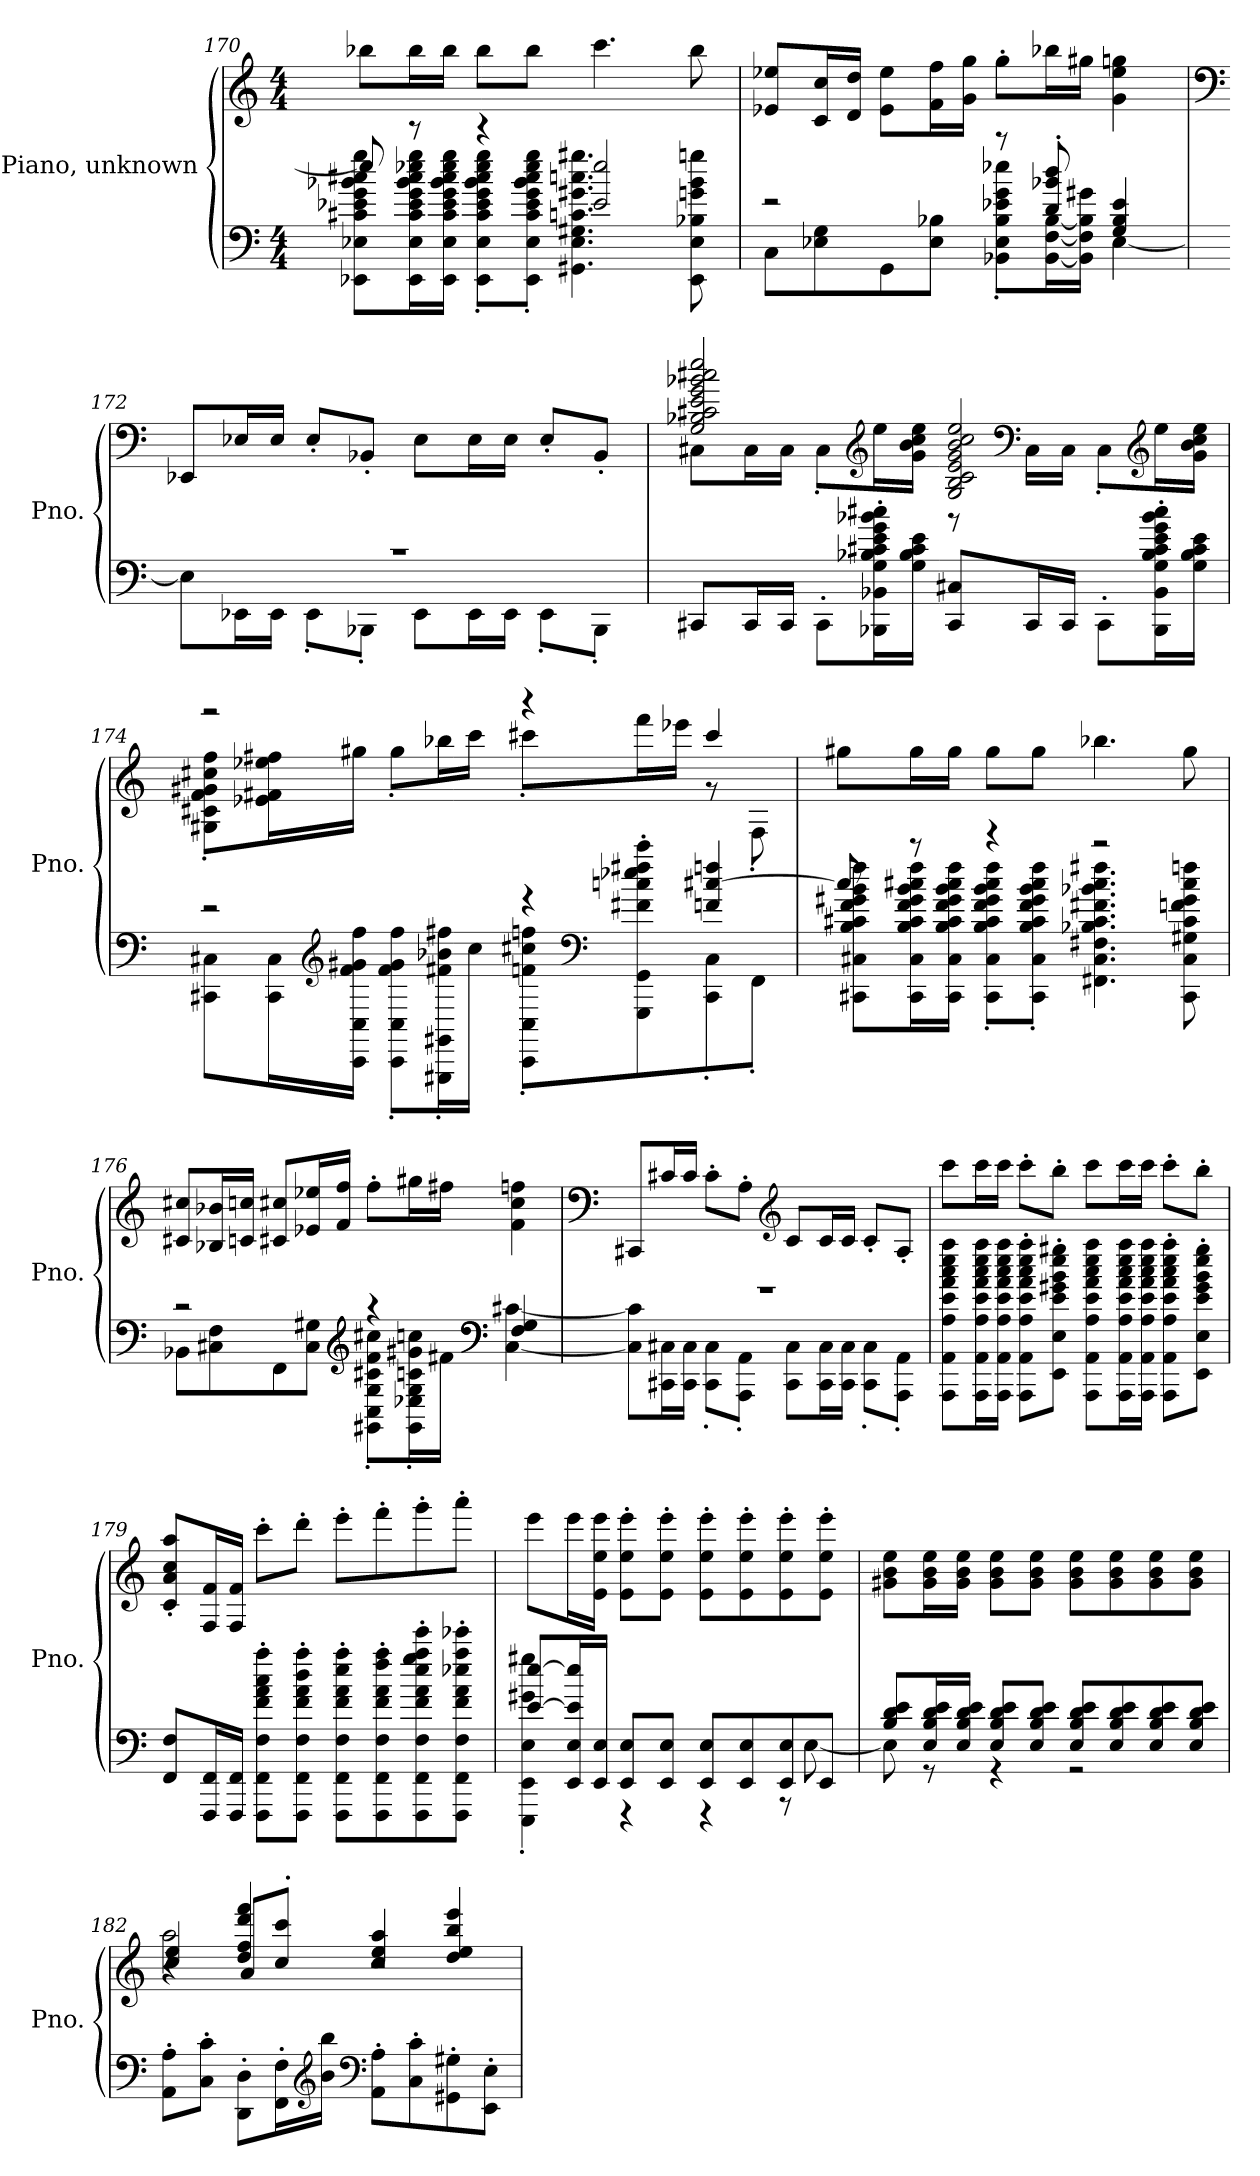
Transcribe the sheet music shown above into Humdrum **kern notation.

**kern	**kern
*part1	*part1
*staff2	*staff1
*I"Piano, unknown	*
*I'Pno.	*
*clefF4	*clefG2
*k[]	*k[]
*M4/4	*M4/4
=170	=170
*^	*
8ee-/]	8EE-X\ 8E-X\ 8c#X\ 8e-X\ 8g\ 8b-X\ 8cc#X\ 8gg\L	8bb-X\L
8r	16EE-\ 16E-\ 16c#\ 16e-\ 16g\ 16b-\ 16cc#\ 16ee-X\ 16gg\L	16bb-\L
.	16EE-\ 16E-\ 16c#\ 16e-\ 16g\ 16b-\ 16cc#\ 16ee-\ 16gg\JJ	16bb-\JJ
4r	8EE-\' 8E-\' 8c#\' 8e-\' 8g\' 8b-\' 8cc#\' 8ee-\' 8gg\'L	8bb-\L
.	8EE-\' 8E-\' 8c#\' 8e-\' 8g\' 8b-\' 8cc#\' 8ee-\' 8gg\'J	8bb-\J
2e-/ 2ee-/	4.GG#X\ 4.E-\ 4.G#X\ 4.cn\ 4.g#X\ 4.ccn\ 4.gg#X\	4.ccc\
.	8EE-\ 8E-\ 8B-X\ 8gn\ 8b-\ 8ggn\	8bb-\
!!LO:LB:g=z
=171	=171	=171
2r	8C\L	8e-X/ 8ee-X/L
.	8E-X\ 8G\	16c/ 16cc/L
.	.	16d/ 16dd/JJ
.	8GG\	8e-\ 8ee-\L
.	8E-\ 8B-X\J	16f\ 16ff\L
.	.	16g\ 16gg\JJ
8r	8BB-X\' 8E-\' 8B-\' 8e-X\' 8g\' 8ee-X\'L	8gg'\L
8d/' 8b-X/' 8dd/'	[16BB-\ [16F\ [16B-\L	16bb-X\L
.	16BB-\] 16F\] 16B-\] 16g#X\JJ	16gg#X\JJ
4G/ 4B-/ 4e-/	[4E-\	4g\ 4ee-\ 4ggn\
=172	=172	=172
*	*	*clefF4
1r	8E-\L]	8EE-X/L
.	16EE-X\L	16E-X/L
.	16EE-\JJ	16E-/JJ
.	8EE-'\L	8E-'/L
.	8BBB-X'\J	8BB-X'/J
.	8EE-\L	8E-\L
.	16EE-\L	16E-\L
.	16EE-\JJ	16E-\JJ
.	8EE-'\L	8E-'/L
.	8BBB-'\J	8BB-'/J
*v	*v	*
!!LO:LB:g=z
=173	=173
*	*^
8CC#X/L	2G/ 2B-X/ 2c#X/ 2e/ 2g/ 2b-X/ 2cc#X/ 2ee/	8C#X\L
16CC#/L	.	16C#\L
16CC#/JJ	.	16C#\JJ
8CC#'\L	.	8C#'\L
*	*clefG2	*
16BBB-X\' 16BB-X\' 16G\' 16B-X\' 16c#X\' 16e\' 16g\' 16b-X\' 16cc#X\'L	.	16ee\L
16G\ 16B-\ 16c#\ 16e\JJ	.	16g\ 16b-\ 16cc#\ 16ee\JJ
8CC#/ 8C#X/L	2G/ 2B-/ 2c#/ 2e/ 2g/ 2b-/ 2cc#/ 2ee/	8r
*	*clefF4	*
16CC#/L	.	16C#\LL
16CC#/JJ	.	16C#\JJ
8CC#'\L	.	8C#'\L
*	*clefG2	*
16BBB-\' 16BB-\' 16G\' 16B-\' 16c#\' 16e\' 16g\' 16b-\' 16cc#\'L	.	16ee\L
16G\ 16B-\ 16c#\ 16e\JJ	.	16g\ 16b-\ 16cc#\ 16ee\JJ
!!LO:PB:g=z	!!
=174	=174	=174
*^	*	*
2r	8CC#X\ 8C#X\L	2r	8G#X\' 8c#X\' 8f\' 8g#X\' 8cc#X\' 8ff\'L
.	16CC#\ 16C#\L	.	16e-X\ 16f#X\ 16ee-X\ 16ff#X\L
*clefG2	*	*	*
.	16CC#\ 16C#\ 16f\ 16g#X\ 16ff\JJ	.	16gg#X\JJ
.	8CC#\' 8C#\' 8f\' 8g#\' 8ff\'L	.	8gg#'\L
.	16GGG#X\' 16GG#X\' 16f#X\' 16b-X\' 16ff#X\'L	.	16bb-X\L
.	16cc\JJ	.	16ccc\JJ
4r	8CC#\' 8C#\' 8fn\' 8cc#X\' 8ffn\'L	4r	8ccc#X'\L
*clefF4	*	*	*
.	8GGG#\' 8GG#\' 8f#X\' 8ccn\' 8ee-X\' 8ff#X\' 8ccc\'	.	16fff\L
.	.	.	16eee-X\JJ
4fn/ [4cc#X/ 4ffn/	8CC#\' 8C#\'	4ccc#/	8r
.	8FF'\J	.	8F'\
*	*	*v	*v
!!LO:LB:g=z
=175	=175	=175
8cc#/]	8CC#X\ 8C#X\ 8B\ 8c#X\ 8f\ 8g#X\ 8b\ 8ff\L	8gg#X\L
8r	16CC#\ 16C#\ 16B\ 16c#\ 16f\ 16g#\ 16b\ 16cc#X\ 16ff\L	16gg#\L
.	16CC#\ 16C#\ 16B\ 16c#\ 16f\ 16g#\ 16b\ 16cc#\ 16ff\JJ	16gg#\JJ
4r	8CC#\' 8C#\' 8B\' 8c#\' 8f\' 8g#\' 8b\' 8cc#\' 8ff\'L	8gg#\L
.	8CC#\' 8C#\' 8B\' 8c#\' 8f\' 8g#\' 8b\' 8cc#\' 8ff\'J	8gg#\J
2r	4.FF#X\ 4.C#\ 4.F#X\ 4.B-X\ 4.c#\ 4.f#X\ 4.b-X\ 4.cc#\ 4.ff#X\	4.bb-X\
.	8CC#\ 8C#\ 8G#X\ 8c#\ 8fn\ 8g#\ 8cc#\ 8ffn\	8gg#\
=176	=176	=176
2r	8BB-X\L	8c#X/ 8cc#X/L
.	8C#X\ 8F\	16B-X/ 16b-X/L
.	.	16cn/ 16ccn/JJ
.	8FF\	8c#X/ 8cc#X/L
.	8C#\ 8G#X\J	16e-X/ 16ee-X/L
.	.	16f/ 16ff/JJ
*clefG2	*	*
4r	8GG#X\' 8C#\' 8G#\' 8c#X\' 8f\' 8cc#X\'L	8ff'\L
.	16GG#\' 16E-X\' 16G#\' 16cn\' 16g#X\' 16ccn\'L	16gg#X\L
.	16f#X\JJ	16ff#X\JJ
*clefF4	*	*
4F/ 4G#/	[4C#\ [4c#X\	4f\ 4cc#\ 4ffn\
!!LO:LB:g=z
=177	=177	=177
*	*	*clefF4
1r	8C#\] 8c#\]L	8CC#X/L
.	16CC#X\ 16C#X\L	16c#X/L
.	16CC#\ 16C#\JJ	16c#/JJ
.	8CC#\' 8C#\'L	8c#'\L
.	8AAA\' 8AA\'J	8A'\J
*	*	*clefG2
.	8CC#\ 8C#\L	8c#/L
.	16CC#\ 16C#\L	16c#/L
.	16CC#\ 16C#\JJ	16c#/JJ
.	8CC#\' 8C#\'L	8c#'/L
.	8AAA\' 8AA\'J	8A'/J
*v	*v	*
=178	=178
8AAA\ 8AA\ 8A\ 8e\ 8a\ 8cc\ 8ee\ 8aa\L	8ccc\L
16AAA\ 16AA\ 16A\ 16e\ 16a\ 16cc\ 16ee\ 16aa\L	16ccc\L
16AAA\ 16AA\ 16A\ 16e\ 16a\ 16cc\ 16ee\ 16aa\JJ	16ccc\JJ
8AAA\' 8AA\' 8A\' 8e\' 8a\' 8cc\' 8ee\' 8aa\'L	8ccc'\L
8EE\' 8E\' 8e\' 8g#X\' 8b\' 8ee\' 8gg#X\'J	8bb'\J
8AAA\ 8AA\ 8A\ 8e\ 8a\ 8cc\ 8ee\ 8aa\L	8ccc\L
16AAA\ 16AA\ 16A\ 16e\ 16a\ 16cc\ 16ee\ 16aa\L	16ccc\L
16AAA\ 16AA\ 16A\ 16e\ 16a\ 16cc\ 16ee\ 16aa\JJ	16ccc\JJ
8AAA\' 8AA\' 8A\' 8e\' 8a\' 8cc\' 8ee\' 8aa\'L	8ccc'\L
8EE\' 8E\' 8e\' 8g#\' 8b\' 8ee\' 8gg#\'J	8bb'\J
=179	=179
8FF/ 8F/L	8c/' 8a/' 8cc/' 8aa/'L
16FFF/ 16FF/L	16F/ 16f/L
16FFF/ 16FF/JJ	16F/ 16f/JJ
8FFF\' 8FF\' 8F\' 8f\' 8a\' 8cc\' 8aa\'L	8ccc'\L
8FFF\' 8FF\' 8F\' 8f\' 8a\' 8dd\' 8aa\'J	8ddd'\J
8FFF\' 8FF\' 8F\' 8f\' 8a\' 8ee\' 8aa\'L	8eee'\L
8FFF\' 8FF\' 8F\' 8f\' 8a\' 8ff\' 8aa\'	8fff'\
8FFF\' 8FF\' 8F\' 8f\' 8a\' 8ee\' 8gg\' 8aa\' 8eee\'	8ggg'\
8FFF\' 8FF\' 8F\' 8f\' 8a\' 8ee-X\' 8aa\' 8eee-X\'J	8aaa'\J
!!LO:LB:g=z
=180	=180
*^	*
[8e/ [8ee/L	4EEE\' 4EE\' 4E\' 4g#X\' 4gg#X\'	8eee\L
16EE/ 16E/ 16e/] 16ee/]L	.	16eee\L
16EE/ 16E/JJ	.	16e\ 16ee\ 16eee\JJ
8EE/ 8E/L	4r	8e\' 8ee\' 8eee\'L
8EE/ 8E/J	.	8e\' 8ee\' 8eee\'J
8EE/ 8E/L	4r	8e\' 8ee\' 8eee\'L
8EE/ 8E/	.	8e\' 8ee\' 8eee\'
8EE/ 8E/	8r	8e\' 8ee\' 8eee\'
8EE/J	[8E\	8e\' 8ee\' 8eee\'J
=181	=181	=181
8B/ 8d/ 8e/L	8E\]	8g#X\ 8b\ 8ee\L
16E/ 16B/ 16d/ 16e/L	8r	16g#\ 16b\ 16ee\L
16E/ 16B/ 16d/ 16e/JJ	.	16g#\ 16b\ 16ee\JJ
8E/ 8B/ 8d/ 8e/L	4r	8g#\ 8b\ 8ee\L
8E/ 8B/ 8d/ 8e/J	.	8g#\ 8b\ 8ee\J
8E/ 8B/ 8d/ 8e/L	2r	8g#\ 8b\ 8ee\L
8E/ 8B/ 8d/ 8e/	.	8g#\ 8b\ 8ee\
8E/ 8B/ 8d/ 8e/	.	8g#\ 8b\ 8ee\
8E/ 8B/ 8d/ 8e/J	.	8g#\ 8b\ 8ee\J
*v	*v	*
!!LO:LB:g=z
=182	=182
*	*^
*	*	*^
8AA\' 8A\'L	4r	2aa\	4cc/ 4ee/
8C\' 8c\'J	.	.	.
8DD\' 8D\'L	4dd/ 4ff/ 4ddd/ 4fff/	.	8a/L
16FF\' 16F\'L	.	.	8cc/' 8ccc/'J
*clefG2	*	*	*
16b\ 16bb\JJ	.	.	.
*clefF4	*	*	*
8AA\' 8A\'L	2r	2r	4cc/ 4ee/ 4aa/
8C\' 8c\'	.	.	.
8GG#X\' 8G#X\'	.	.	4dd/ 4ee/ 4bb/ 4eee/
8EE\' 8E\'J	.	.	.
*	*v	*v	*v
=	=
*-	*-
